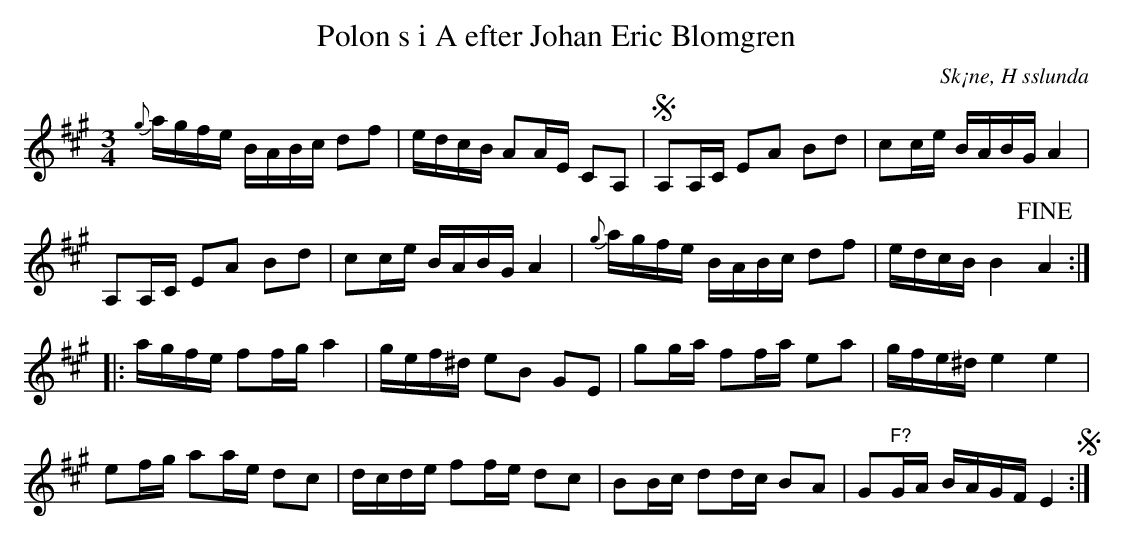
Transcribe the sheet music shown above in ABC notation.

X:1
T:Polon s i A efter Johan Eric Blomgren
O:Sk¡ne, H sslunda
M:3/4
L:1/16
K:A
{g}agfe BABc d2f2 | edcB A2AE C2A,2 | SA,2A,C E2A2 B2d2 | c2ce BABG A4 |
A,2A,C E2A2 B2d2 | c2ce BABG A4 | {g}agfe BABc d2f2 | edcB B4 !fine! A4 ::
agfe f2fg a4 | gef^d e2B2 G2E2  | g2ga f2fa e2a2 | gfe^d e4 e4 |
e2fg a2ae d2c2 | dcde f2fe d2c2 | B2Bc d2dc B2A2 | G2"^F?"GA BAGF E4 S:|
